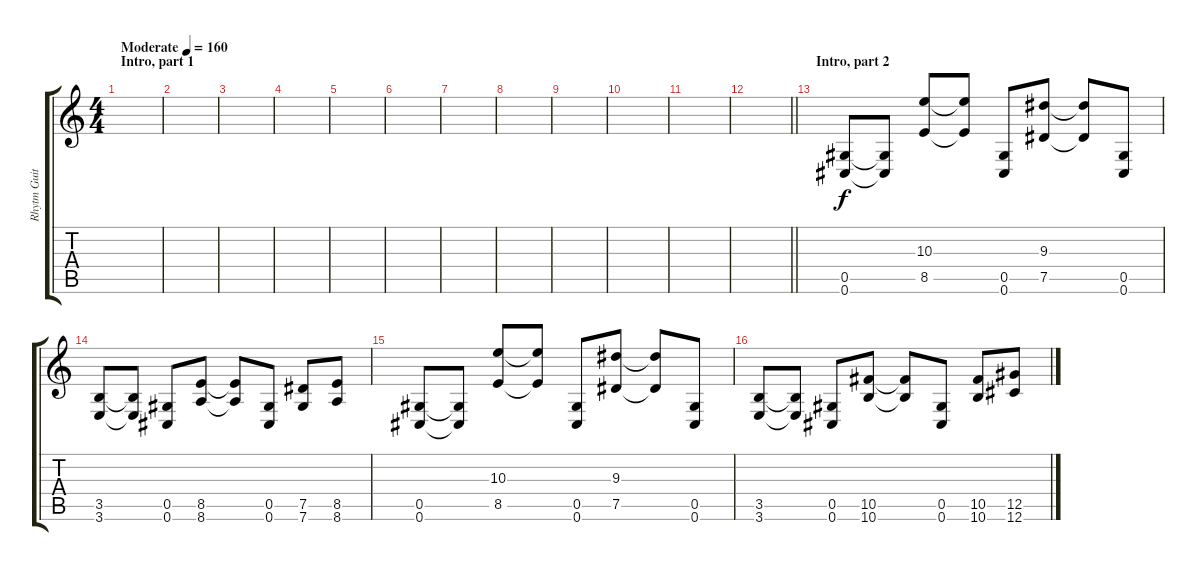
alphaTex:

\track ("Rhytm Guitar [L]" "Rhytm Guit") {instrument distortionguitar}
\staff {score tabs}
\tuning (Eb4 Bb3 Gb3 Db3 Ab2 Db2) {hide}
\ts (4 4)
\section ("" "Intro, part 1")
\tempo (160 "Moderate")
\clef g2
\ks c
|
|
|
|
|
|
|
|
|
|
|
\barLineRight lightlight
|
\section ("" "Intro, part 2")
(0.5 0.6).8 (0.5{t} 0.6{t}).8 (10.3 8.5).8 (10.3{t} 8.5{t}).8 (0.5 0.6).8 (9.3 7.5).8 (9.3{t} 7.5{t}).8 (0.5 0.6).8 |
(3.5 3.6).8 (3.5{t} 3.6{t}).8 (0.5 0.6).8 (8.5 8.6).8 (8.5{t} 8.6{t}).8 (0.5 0.6).8 (7.5 7.6).8 (8.5 8.6).8 |
(0.5 0.6).8 (0.5{t} 0.6{t}).8 (10.3 8.5).8 (10.3{t} 8.5{t}).8 (0.5 0.6).8 (9.3 7.5).8 (9.3{t} 7.5{t}).8 (0.5 0.6).8 |
(3.5 3.6).8 (3.5{t} 3.6{t}).8 (0.5 0.6).8 (10.5 10.6).8 (10.5{t} 10.6{t}).8 (0.5 0.6).8 (10.5 10.6).8 (12.5 12.6).8
